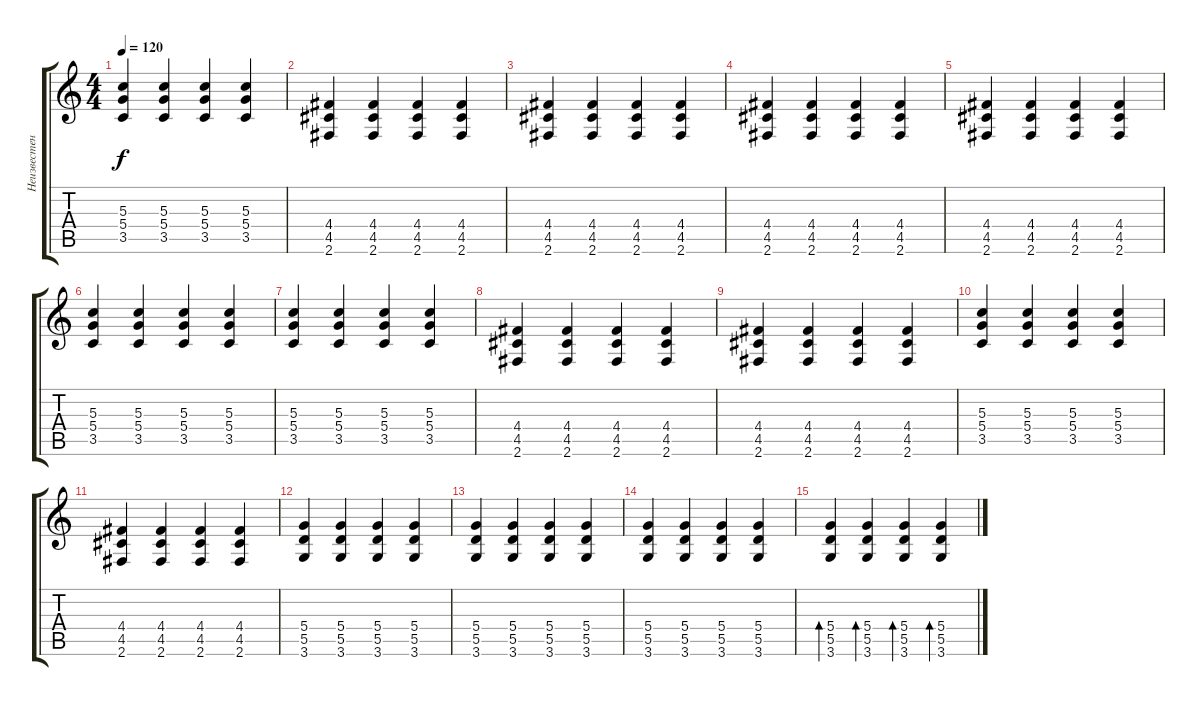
\track ("Неизвестен. Ищем" "Неизвестен") {instrument overdrivenguitar}
\staff {score tabs}
\tuning (E4 B3 G3 D3 A2 E2) {hide}
\ts (4 4)
\tempo 120
\clef g2
\ks c
(5.3 5.4 3.5).4{dy f} (5.3 5.4 3.5).4 (5.3 5.4 3.5).4 (5.3 5.4 3.5).4 |
(4.4 4.5 2.6).4 (4.4 4.5 2.6).4 (4.4 4.5 2.6).4 (4.4 4.5 2.6).4 |
(4.4 4.5 2.6).4 (4.4 4.5 2.6).4 (4.4 4.5 2.6).4 (4.4 4.5 2.6).4 |
(4.4 4.5 2.6).4 (4.4 4.5 2.6).4 (4.4 4.5 2.6).4 (4.4 4.5 2.6).4 |
(4.4 4.5 2.6).4 (4.4 4.5 2.6).4 (4.4 4.5 2.6).4 (4.4 4.5 2.6).4 |
(5.3 5.4 3.5).4 (5.3 5.4 3.5).4 (5.3 5.4 3.5).4 (5.3 5.4 3.5).4 |
(5.3 5.4 3.5).4 (5.3 5.4 3.5).4 (5.3 5.4 3.5).4 (5.3 5.4 3.5).4 |
(4.4 4.5 2.6).4 (4.4 4.5 2.6).4 (4.4 4.5 2.6).4 (4.4 4.5 2.6).4 |
(4.4 4.5 2.6).4 (4.4 4.5 2.6).4 (4.4 4.5 2.6).4 (4.4 4.5 2.6).4 |
(5.3 5.4 3.5).4 (5.3 5.4 3.5).4 (5.3 5.4 3.5).4 (5.3 5.4 3.5).4 |
(4.4 4.5 2.6).4 (4.4 4.5 2.6).4 (4.4 4.5 2.6).4 (4.4 4.5 2.6).4 |
(5.4 5.5 3.6).4 (5.4 5.5 3.6).4 (5.4 5.5 3.6).4 (5.4 5.5 3.6).4 |
(5.4 5.5 3.6).4 (5.4 5.5 3.6).4 (5.4 5.5 3.6).4 (5.4 5.5 3.6).4 |
(5.4 5.5 3.6).4 (5.4 5.5 3.6).4 (5.4 5.5 3.6).4 (5.4 5.5 3.6).4 |
(5.4 5.5 3.6).4{bd 60} (5.4 5.5 3.6).4{bd 60} (5.4 5.5 3.6).4{bd 60} (5.4 5.5 3.6).4{bd 60}
